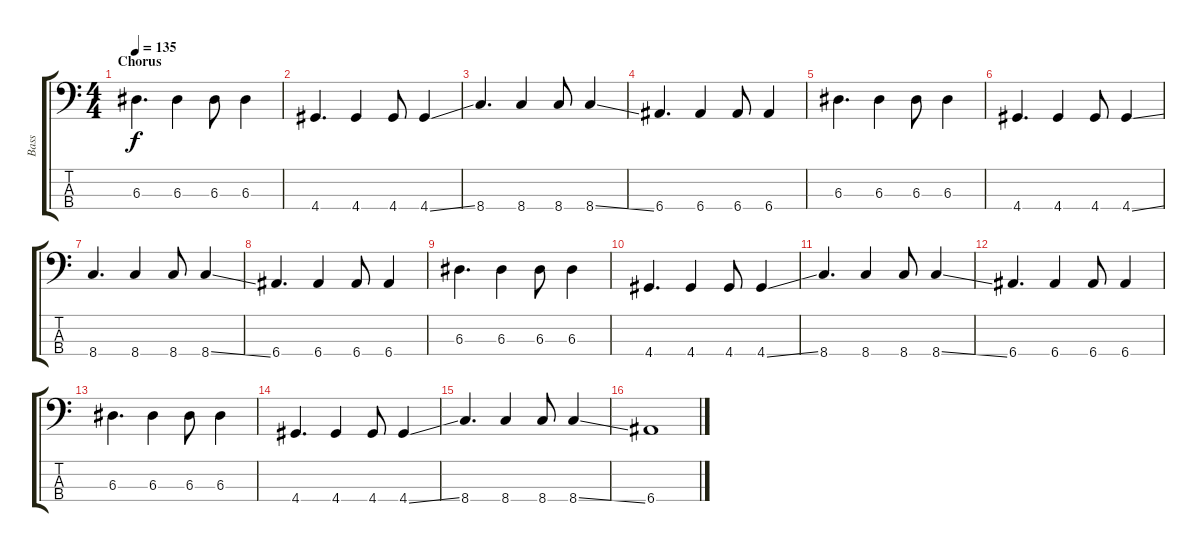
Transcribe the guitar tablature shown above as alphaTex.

\track ("Bass" "Bass") {instrument electricbassfinger}
\staff {score tabs}
\tuning (G2 D2 A1 E1) {hide}
\ts (4 4)
\section ("" "Chorus")
\tempo 135
\clef f4
\ks c
6.3.4{d dy f} 6.3.4 6.3.8 6.3.4 |
4.4.4{d} 4.4.4 4.4.8 4.4{ss}.4 |
8.4.4{d} 8.4.4 8.4.8 8.4{ss}.4 |
6.4.4{d} 6.4.4 6.4.8 6.4.4 |
6.3.4{d} 6.3.4 6.3.8 6.3.4 |
4.4.4{d} 4.4.4 4.4.8 4.4{ss}.4 |
8.4.4{d} 8.4.4 8.4.8 8.4{ss}.4 |
6.4.4{d} 6.4.4 6.4.8 6.4.4 |
6.3.4{d} 6.3.4 6.3.8 6.3.4 |
4.4.4{d} 4.4.4 4.4.8 4.4{ss}.4 |
8.4.4{d} 8.4.4 8.4.8 8.4{ss}.4 |
6.4.4{d} 6.4.4 6.4.8 6.4.4 |
6.3.4{d} 6.3.4 6.3.8 6.3.4 |
4.4.4{d} 4.4.4 4.4.8 4.4{ss}.4 |
8.4.4{d} 8.4.4 8.4.8 8.4{ss}.4 |
6.4.1
